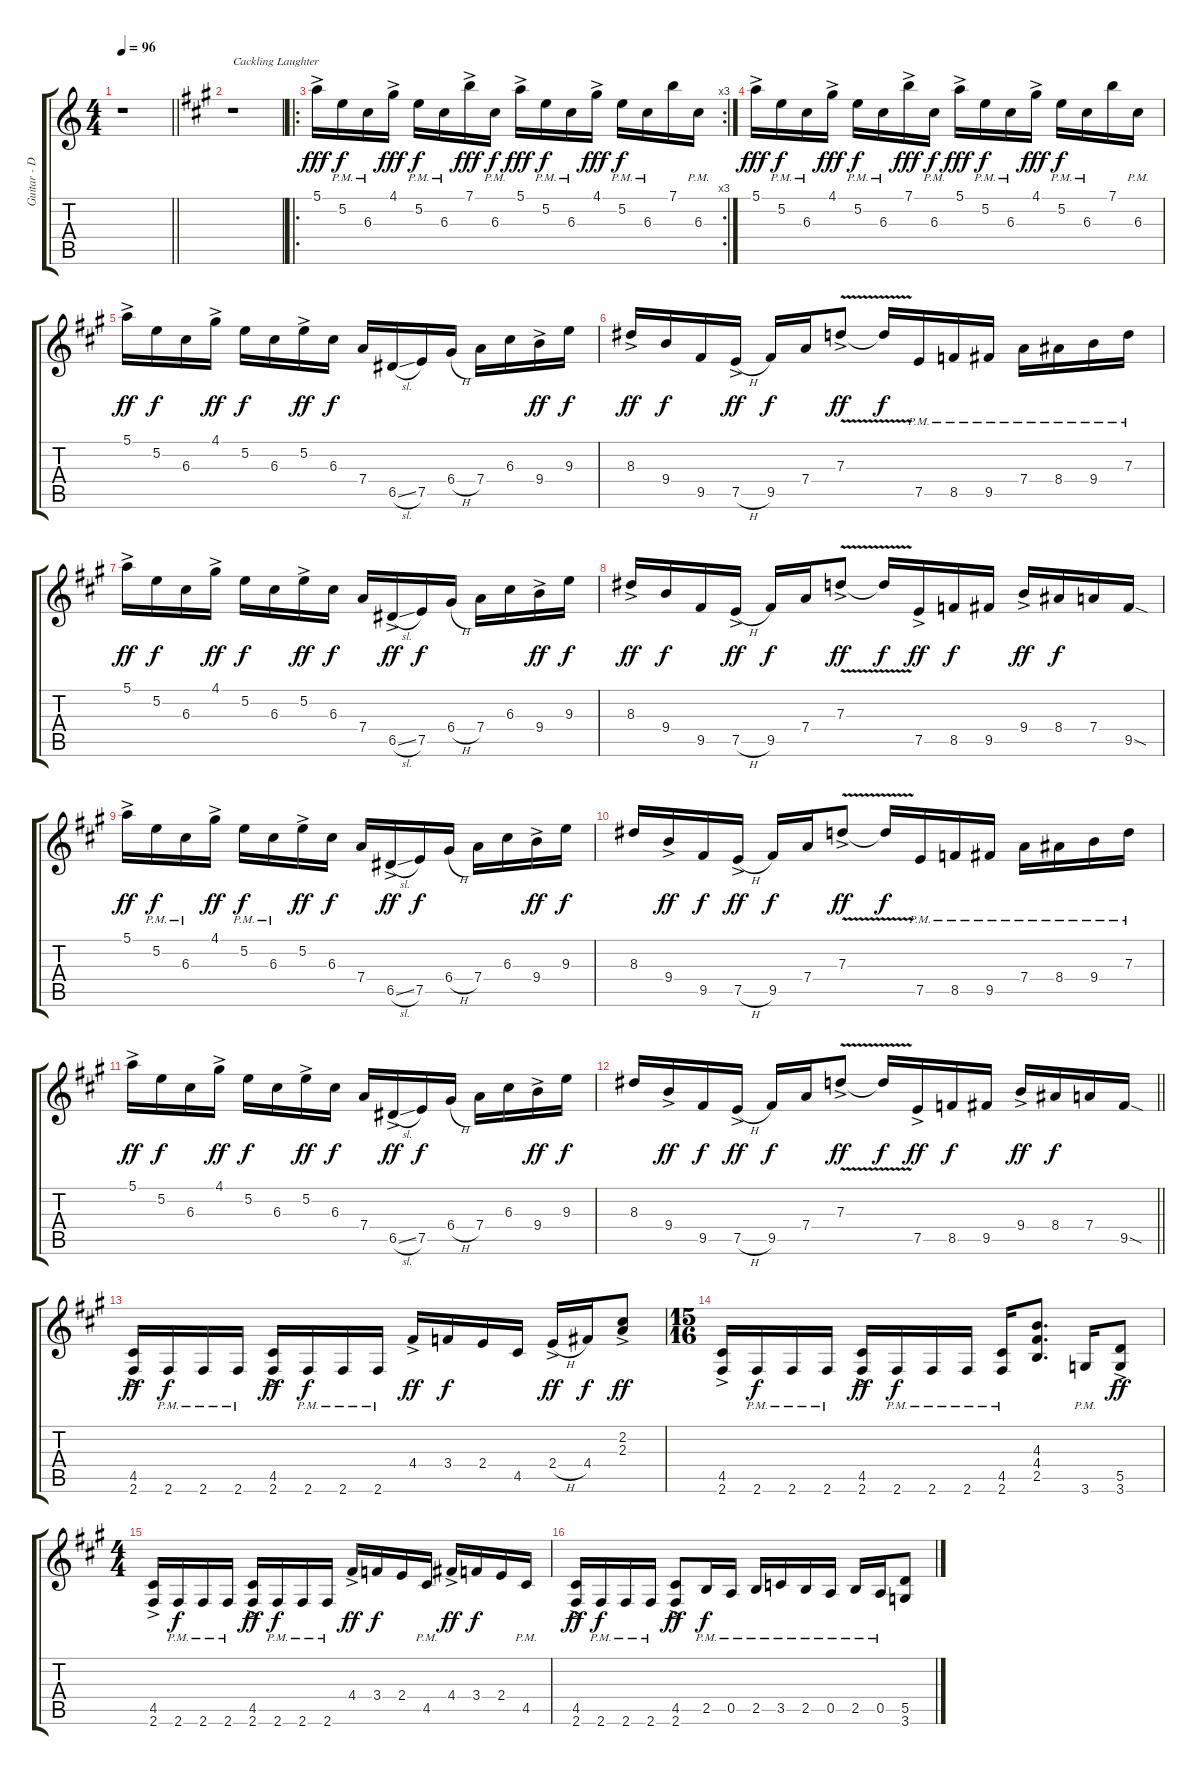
\track ("Guitar - Dave Mustaine" "Guitar - D") {instrument distortionguitar}
\staff {score tabs}
\tuning (E4 B3 G3 D3 A2 E2) {hide}
\ts (4 4)
\tempo 96
\clef g2
\barLineRight lightlight
\ks c
r.1{dy fff instrument distortionguitar} |
\ks f#minor
r.1{txt "Cackling Laughter"} |
\ro
\rc 3
5.1{ac}.16 5.2{pm}.16{dy f} 6.3{pm}.16 4.1{ac}.16{dy fff} 5.2{pm}.16{dy f} 6.3{pm}.16 7.1{ac}.16{dy fff} 6.3{pm}.16{dy f} 5.1{ac}.16{dy fff} 5.2{pm}.16{dy f} 6.3{pm}.16 4.1{ac}.16{dy fff} 5.2{pm}.16{dy f} 6.3{pm}.16 7.1.16 6.3{pm}.16 |
5.1{ac}.16{dy fff} 5.2{pm}.16{dy f} 6.3{pm}.16 4.1{ac}.16{dy fff} 5.2{pm}.16{dy f} 6.3{pm}.16 7.1{ac}.16{dy fff} 6.3{pm}.16{dy f} 5.1{ac}.16{dy fff} 5.2{pm}.16{dy f} 6.3{pm}.16 4.1{ac}.16{dy fff} 5.2{pm}.16{dy f} 6.3{pm}.16 7.1.16 6.3{pm}.16 |
5.1{ac}.16{dy ff} 5.2.16{dy f} 6.3.16 4.1{ac}.16{dy ff} 5.2.16{dy f} 6.3.16 5.2{ac}.16{dy ff} 6.3.16{dy f} 7.4.16 6.5{sl}.16 7.5.16 6.4{h}.16 7.4.16 6.3.16 9.4{ac}.16{dy ff} 9.3.16{dy f} |
8.3{ac}.16{dy ff} 9.4.16{dy f} 9.5.16 7.5{h ac}.16{dy ff} 9.5.16{dy f} 7.4.16 7.3{v ac}.8{dy ff} 7.3{t}.16{dy f} 7.5{pm}.16 8.5{pm}.16 9.5{pm}.16 7.4{pm}.16 8.4{pm}.16 9.4{pm}.16 7.3{pm}.16 |
5.1{ac}.16{dy ff} 5.2.16{dy f} 6.3.16 4.1{ac}.16{dy ff} 5.2.16{dy f} 6.3.16 5.2{ac}.16{dy ff} 6.3.16{dy f} 7.4.16 6.5{sl ac}.16{dy ff} 7.5.16{dy f} 6.4{h}.16 7.4.16 6.3.16 9.4{ac}.16{dy ff} 9.3.16{dy f} |
8.3{ac}.16{dy ff} 9.4.16{dy f} 9.5.16 7.5{h ac}.16{dy ff} 9.5.16{dy f} 7.4.16 7.3{v ac}.8{dy ff} 7.3{t}.16{dy f} 7.5{ac}.16{dy ff} 8.5.16{dy f} 9.5.16 9.4{ac}.16{dy ff} 8.4.16{dy f} 7.4.16 9.5{sod}.16 |
5.1{ac}.16{dy ff} 5.2{pm}.16{dy f} 6.3{pm}.16 4.1{ac}.16{dy ff} 5.2{pm}.16{dy f} 6.3{pm}.16 5.2{ac}.16{dy ff} 6.3.16{dy f} 7.4.16 6.5{sl ac}.16{dy ff} 7.5.16{dy f} 6.4{h}.16 7.4.16 6.3.16 9.4{ac}.16{dy ff} 9.3.16{dy f} |
8.3.16 9.4{ac}.16{dy ff} 9.5.16{dy f} 7.5{h ac}.16{dy ff} 9.5.16{dy f} 7.4.16 7.3{v ac}.8{dy ff} 7.3{t}.16{dy f} 7.5{pm}.16 8.5{pm}.16 9.5{pm}.16 7.4{pm}.16 8.4{pm}.16 9.4{pm}.16 7.3{pm}.16 |
5.1{ac}.16{dy ff} 5.2.16{dy f} 6.3.16 4.1{ac}.16{dy ff} 5.2.16{dy f} 6.3.16 5.2{ac}.16{dy ff} 6.3.16{dy f} 7.4.16 6.5{sl ac}.16{dy ff} 7.5.16{dy f} 6.4{h}.16 7.4.16 6.3.16 9.4{ac}.16{dy ff} 9.3.16{dy f} |
\barLineRight lightlight
8.3.16 9.4{ac}.16{dy ff} 9.5.16{dy f} 7.5{h ac}.16{dy ff} 9.5.16{dy f} 7.4.16 7.3{v ac}.8{dy ff} 7.3{t}.16{dy f} 7.5{ac}.16{dy ff} 8.5.16{dy f} 9.5.16 9.4{ac}.16{dy ff} 8.4.16{dy f} 7.4.16 9.5{sod}.16 |
(4.5{ac} 2.6{ac}).16{dy ff} 2.6{pm}.16{dy f} 2.6{pm}.16 2.6{pm}.16 (4.5{ac} 2.6{ac}).16{dy ff} 2.6{pm}.16{dy f} 2.6{pm}.16 2.6{pm}.16 4.4{ac}.16{dy ff} 3.4.16{dy f} 2.4.16 4.5.16 2.4{h ac}.16{dy ff} 4.4.16{dy f} (2.2{ac} 2.3{ac}).8{dy ff} |
\ts (15 16)
(4.5{ac} 2.6{ac}).16 2.6{pm}.16{dy f} 2.6{pm}.16 2.6{pm}.16 (4.5{ac} 2.6{ac}).16{dy ff} 2.6{pm}.16{dy f} 2.6{pm}.16 2.6{pm}.16 (4.5{pm} 2.6{pm}).16 (4.3 4.4 2.5).8{d} 3.6{pm}.16 (5.5{ac} 3.6{ac}).8{dy ff} |
\ts (4 4)
(4.5{ac} 2.6{ac}).16 2.6{pm}.16{dy f} 2.6{pm}.16 2.6{pm}.16 (4.5{ac} 2.6{ac}).16{dy ff} 2.6{pm}.16{dy f} 2.6{pm}.16 2.6{pm}.16 4.4{ac}.16{dy ff} 3.4.16{dy f} 2.4.16 4.5{pm}.16 4.4{ac}.16{dy ff} 3.4.16{dy f} 2.4.16 4.5{pm}.16 |
(4.5{ac} 2.6{ac}).16{dy ff} 2.6{pm}.16{dy f} 2.6{pm}.16 2.6{pm}.16 (4.5{ac} 2.6{ac}).8{dy ff} 2.5{pm}.16{dy f} 0.5{pm}.16 2.5{pm}.16 3.5{pm}.16 2.5{pm}.16 0.5{pm}.16 2.5{pm}.16 0.5{pm}.16 (5.5 3.6).8
